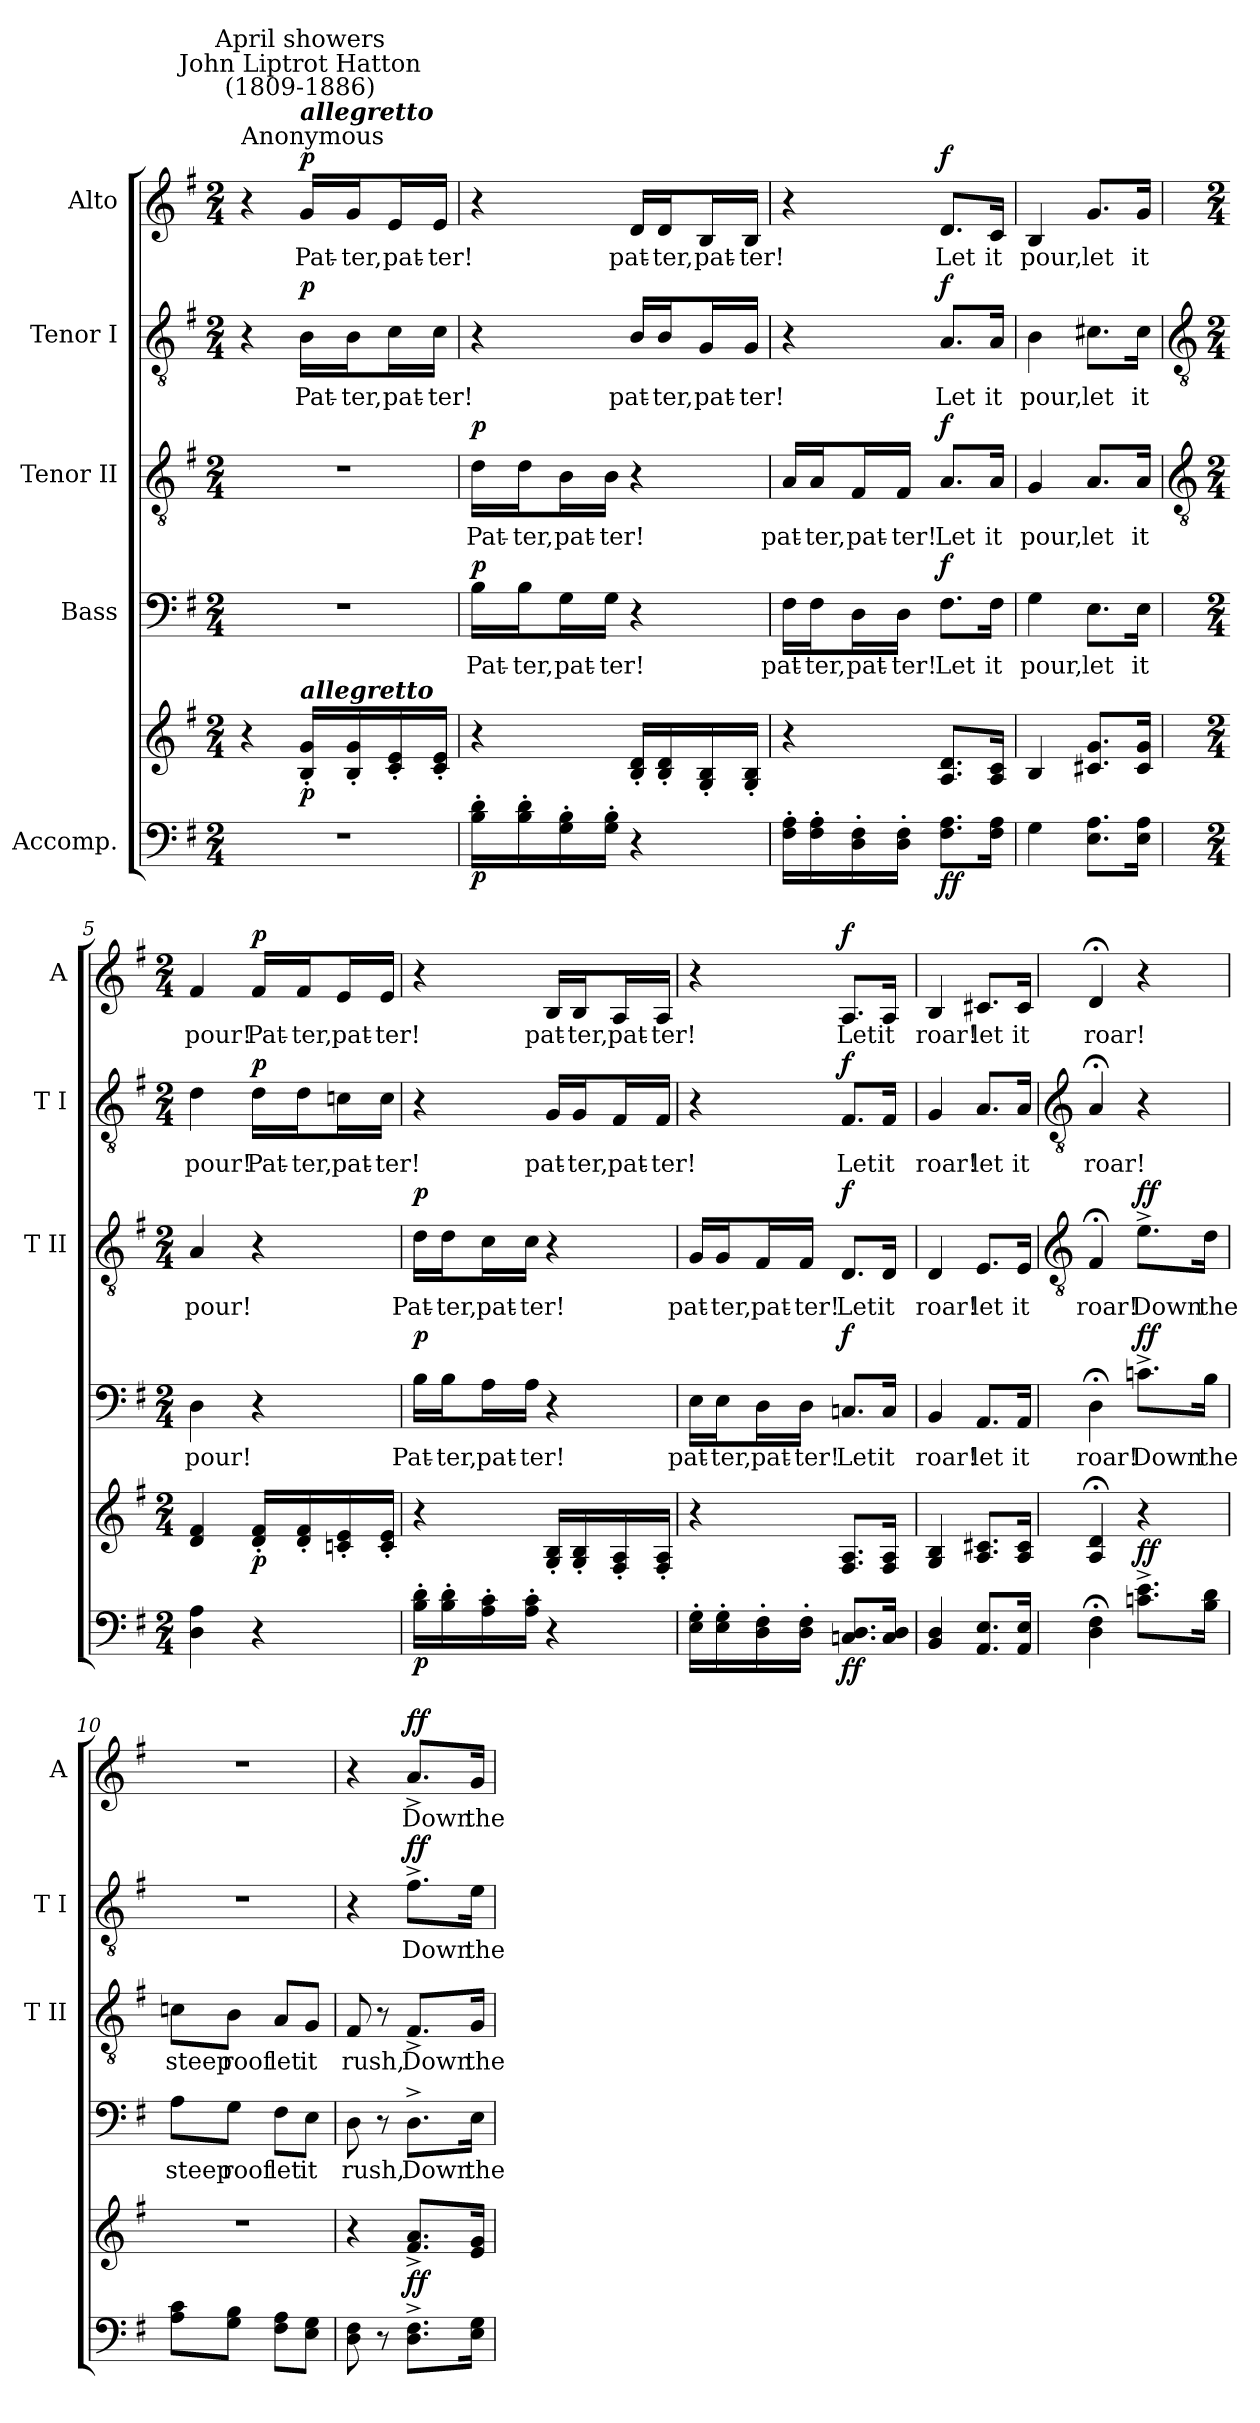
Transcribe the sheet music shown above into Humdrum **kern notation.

**kern	**kern	**dynam	**kern	**text	**dynam	**kern	**text	**dynam	**kern	**text	**dynam	**kern	**text	**dynam
*part5	*part5	*part5	*part4	*part4	*part4	*part3	*part3	*part3	*part2	*part2	*part2	*part1	*part1	*part1
*staff6	*staff5	*staff5/6	*staff4	*staff4	*staff4	*staff3	*staff3	*staff3	*staff2	*staff2	*staff2	*staff1	*staff1	*staff1
*I"Accomp.	*	*	*I"Bass	*	*	*I"Tenor II	*	*	*I"Tenor I	*	*	*I"Alto	*	*
*	*	*	*	*	*	*I'T II	*	*	*I'T I	*	*	*I'A	*	*
*clefF4	*clefG2	*	*clefF4	*	*	*clefGv2	*	*	*clefGv2	*	*	*clefG2	*	*
*k[f#]	*k[f#]	*	*k[f#]	*	*	*k[f#]	*	*	*k[f#]	*	*	*k[f#]	*	*
*G:	*G:	*	*G:	*	*	*G:	*	*	*G:	*	*	*G:	*	*
*M2/4	*M2/4	*	*M2/4	*	*	*M2/4	*	*	*M2/4	*	*	*M2/4	*	*
=1	=1	=1	=1	=1	=1	=1	=1	=1	=1	=1	=1	=1	=1	=1
!	!	!	!	!	!	!	!	!	!	!	!	!LO:TX:a:t=Anonymous	!	!
!LO:N:vis=1	!	!	!LO:N:vis=1	!	!	!LO:N:vis=1	!	!	!	!	!	!	!	!
2r	4r	.	2r	.	.	2r	.	.	4r	.	.	4r	.	.
*	*MM80	*	*	*	*	*	*	*	*	*	*	*MM80	*	*
!	!	!	!	!	!	!	!	!	!	!	!	!LO:TX:a:Bi:t=allegretto	!	!
!	!	!	!	!	!	!	!	!	!	!	!	!LO:TX:a:cj:t=John Liptrot Hatton\n(1809-1886)	!	!
!	!	!	!	!	!	!	!	!	!	!	!	!LO:TX:a:cj:t=April showers	!	!
!	!LO:TX:a:Bi:t=allegretto	!	!	!	!	!	!	!	!	!	!	!	!	!
!	!	!LO:DY:b	!	!	!	!	!	!	!	!LO:LY:b	!LO:DY:b	!	!LO:LY:b	!LO:DY:b
.	16B' 16g'LL	p	.	.	.	.	.	.	16B\LL	Pat-	p	16g/LL	Pat-	p
!	!	!	!	!	!	!	!	!	!	!LO:LY:b	!	!	!LO:LY:b	!
.	16B' 16g'	.	.	.	.	.	.	.	16B\J	-ter,	.	16g/J	-ter,	.
!	!	!	!	!	!	!	!	!	!	!LO:LY:b	!	!	!LO:LY:b	!
.	16c' 16e'	.	.	.	.	.	.	.	16c\L	pat-	.	16e/L	pat-	.
!	!	!	!	!	!	!	!	!	!	!LO:LY:b	!	!	!LO:LY:b	!
.	16c' 16e'JJ	.	.	.	.	.	.	.	16c\JJ	-ter!	.	16e/JJ	-ter!	.
=2	=2	=2	=2	=2	=2	=2	=2	=2	=2	=2	=2	=2	=2	=2
!	!	!LO:DY:b=2	!	!LO:LY:b	!LO:DY:b	!	!LO:LY:b	!LO:DY:b	!	!	!	!	!	!
16B' 16d'LL	4r	p	16B\LL	Pat-	p	16d\LL	Pat-	p	4r	.	.	4r	.	.
!	!	!	!	!LO:LY:b	!	!	!LO:LY:b	!	!	!	!	!	!	!
16B' 16d'	.	.	16B\J	-ter,	.	16d\J	-ter,	.	.	.	.	.	.	.
!	!	!	!	!LO:LY:b	!	!	!LO:LY:b	!	!	!	!	!	!	!
16G' 16B'	.	.	16G\L	pat-	.	16B\L	pat-	.	.	.	.	.	.	.
!	!	!	!	!LO:LY:b	!	!	!LO:LY:b	!	!	!	!	!	!	!
16G' 16B'JJ	.	.	16G\JJ	-ter!	.	16B\JJ	-ter!	.	.	.	.	.	.	.
!	!	!	!	!	!	!	!	!	!	!LO:LY:b	!	!	!LO:LY:b	!
4r	16B' 16d'LL	.	4r	.	.	4r	.	.	16B/LL	pat-	.	16d/LL	pat-	.
!	!	!	!	!	!	!	!	!	!	!LO:LY:b	!	!	!LO:LY:b	!
.	16B' 16d'	.	.	.	.	.	.	.	16B/J	-ter,	.	16d/J	-ter,	.
!	!	!	!	!	!	!	!	!	!	!LO:LY:b	!	!	!LO:LY:b	!
.	16G' 16B'	.	.	.	.	.	.	.	16G/L	pat-	.	16B/L	pat-	.
!	!	!	!	!	!	!	!	!	!	!LO:LY:b	!	!	!LO:LY:b	!
.	16G' 16B'JJ	.	.	.	.	.	.	.	16G/JJ	-ter!	.	16B/JJ	-ter!	.
=3	=3	=3	=3	=3	=3	=3	=3	=3	=3	=3	=3	=3	=3	=3
!	!	!	!	!LO:LY:b	!	!	!LO:LY:b	!	!	!	!	!	!	!
16F#' 16A'LL	4r	.	16F#\LL	pat-	.	16A/LL	pat-	.	4r	.	.	4r	.	.
!	!	!	!	!LO:LY:b	!	!	!LO:LY:b	!	!	!	!	!	!	!
16F#' 16A'	.	.	16F#\J	-ter,	.	16A/J	-ter,	.	.	.	.	.	.	.
!	!	!	!	!LO:LY:b	!	!	!LO:LY:b	!	!	!	!	!	!	!
16D' 16F#'	.	.	16D\L	pat-	.	16F#/L	pat-	.	.	.	.	.	.	.
!	!	!	!	!LO:LY:b	!	!	!LO:LY:b	!	!	!	!	!	!	!
16D' 16F#'JJ	.	.	16D\JJ	-ter!	.	16F#/JJ	-ter!	.	.	.	.	.	.	.
!	!	!LO:DY:b=2	!	!LO:LY:b	!	!	!LO:LY:b	!	!	!LO:LY:b	!	!	!LO:LY:b	!
!	!	!LO:DY:n=1:b	!	!	!LO:DY:b	!	!	!LO:DY:b	!	!	!LO:DY:b	!	!	!LO:DY:b
8.F# 8.AL	8.A 8.dL	f f	8.F#\L	Let	f	8.A/L	Let	f	8.A/L	Let	f	8.d/L	Let	f
!	!	!	!	!LO:LY:b	!	!	!LO:LY:b	!	!	!LO:LY:b	!	!	!LO:LY:b	!
16F# 16AJ	16A 16cJ	.	16F#\Jk	it	.	16A/Jk	it	.	16A/Jk	it	.	16c/Jk	it	.
=4	=4	=4	=4	=4	=4	=4	=4	=4	=4	=4	=4	=4	=4	=4
!	!	!	!	!LO:LY:b	!	!	!LO:LY:b	!	!	!LO:LY:b	!	!	!LO:LY:b	!
4G	4B	.	4G	pour,	.	4G	pour,	.	4B	pour,	.	4B	pour,	.
!	!	!	!	!LO:LY:b	!	!	!LO:LY:b	!	!	!LO:LY:b	!	!	!LO:LY:b	!
8.E 8.AL	8.c#X 8.gL	.	8.E\L	let	.	8.A/L	let	.	8.c#X\L	let	.	8.g/L	let	.
!	!	!	!	!LO:LY:b	!	!	!LO:LY:b	!	!	!LO:LY:b	!	!	!LO:LY:b	!
16E 16AJ	16c# 16gJ	.	16E\Jk	it	.	16A/Jk	it	.	16c#\Jk	it	.	16g/Jk	it	.
!!LO:LB:g=z
=5	=5	=5	=5	=5	=5	=5	=5	=5	=5	=5	=5	=5	=5	=5
*	*	*	*	*	*	*clefGv2	*	*	*clefGv2	*	*	*	*	*
*M2/4	*M2/4	*	*M2/4	*	*	*M2/4	*	*	*M2/4	*	*	*M2/4	*	*
!	!	!	!	!LO:LY:b	!	!	!LO:LY:b	!	!	!LO:LY:b	!	!	!LO:LY:b	!
4D 4A	4d 4f#	.	4D	pour!	.	4A	pour!	.	4d\	pour!	.	4f#	pour!	.
!	!	!LO:DY:b	!	!	!	!	!	!	!	!LO:LY:b	!LO:DY:b	!	!LO:LY:b	!LO:DY:b
4r	16d' 16f#'LL	p	4r	.	.	4r	.	.	16d\LL	Pat-	p	16f#/LL	Pat-	p
!	!	!	!	!	!	!	!	!	!	!LO:LY:b	!	!	!LO:LY:b	!
.	16d' 16f#'	.	.	.	.	.	.	.	16d\J	-ter,	.	16f#/J	-ter,	.
!	!	!	!	!	!	!	!	!	!	!LO:LY:b	!	!	!LO:LY:b	!
.	16cn' 16e'	.	.	.	.	.	.	.	16cn\L	pat-	.	16e/L	pat-	.
!	!	!	!	!	!	!	!	!	!	!LO:LY:b	!	!	!LO:LY:b	!
.	16c' 16e'JJ	.	.	.	.	.	.	.	16c\JJ	-ter!	.	16e/JJ	-ter!	.
=6	=6	=6	=6	=6	=6	=6	=6	=6	=6	=6	=6	=6	=6	=6
!	!	!LO:DY:b=2	!	!LO:LY:b	!LO:DY:b	!	!LO:LY:b	!LO:DY:b	!	!	!	!	!	!
16B' 16d'LL	4r	p	16B\LL	Pat-	p	16d\LL	Pat-	p	4r	.	.	4r	.	.
!	!	!	!	!LO:LY:b	!	!	!LO:LY:b	!	!	!	!	!	!	!
16B' 16d'	.	.	16B\J	-ter,	.	16d\J	-ter,	.	.	.	.	.	.	.
!	!	!	!	!LO:LY:b	!	!	!LO:LY:b	!	!	!	!	!	!	!
16A' 16c'	.	.	16A\L	pat-	.	16c\L	pat-	.	.	.	.	.	.	.
!	!	!	!	!LO:LY:b	!	!	!LO:LY:b	!	!	!	!	!	!	!
16A' 16c'JJ	.	.	16A\JJ	-ter!	.	16c\JJ	-ter!	.	.	.	.	.	.	.
!	!	!	!	!	!	!	!	!	!	!LO:LY:b	!	!	!LO:LY:b	!
4r	16G' 16B'LL	.	4r	.	.	4r	.	.	16G/LL	pat-	.	16B/LL	pat-	.
!	!	!	!	!	!	!	!	!	!	!LO:LY:b	!	!	!LO:LY:b	!
.	16G' 16B'	.	.	.	.	.	.	.	16G/J	-ter,	.	16B/J	-ter,	.
!	!	!	!	!	!	!	!	!	!	!LO:LY:b	!	!	!LO:LY:b	!
.	16F#' 16A'	.	.	.	.	.	.	.	16F#/L	pat-	.	16A/L	pat-	.
!	!	!	!	!	!	!	!	!	!	!LO:LY:b	!	!	!LO:LY:b	!
.	16F#' 16A'JJ	.	.	.	.	.	.	.	16F#/JJ	-ter!	.	16A/JJ	-ter!	.
=7	=7	=7	=7	=7	=7	=7	=7	=7	=7	=7	=7	=7	=7	=7
!	!	!	!	!LO:LY:b	!	!	!LO:LY:b	!	!	!	!	!	!	!
16E' 16G'LL	4r	.	16E\LL	pat-	.	16G/LL	pat-	.	4r	.	.	4r	.	.
!	!	!	!	!LO:LY:b	!	!	!LO:LY:b	!	!	!	!	!	!	!
16E' 16G'	.	.	16E\J	-ter,	.	16G/J	-ter,	.	.	.	.	.	.	.
!	!	!	!	!LO:LY:b	!	!	!LO:LY:b	!	!	!	!	!	!	!
16D' 16F#'	.	.	16D\L	pat-	.	16F#/L	pat-	.	.	.	.	.	.	.
!	!	!	!	!LO:LY:b	!	!	!LO:LY:b	!	!	!	!	!	!	!
16D' 16F#'JJ	.	.	16D\JJ	-ter!	.	16F#/JJ	-ter!	.	.	.	.	.	.	.
!	!	!LO:DY:b=2	!	!LO:LY:b	!	!	!LO:LY:b	!	!	!LO:LY:b	!	!	!LO:LY:b	!
!	!	!LO:DY:n=1:b	!	!	!LO:DY:b	!	!	!LO:DY:b	!	!	!LO:DY:b	!	!	!LO:DY:b
8.Cn 8.DL	8.F# 8.AL	f f	8.Cn/L	Let	f	8.D/L	Let	f	8.F#/L	Let	f	8.A/L	Let	f
!	!	!	!	!LO:LY:b	!	!	!LO:LY:b	!	!	!LO:LY:b	!	!	!LO:LY:b	!
16C 16DJ	16F# 16AJ	.	16C/Jk	it	.	16D/Jk	it	.	16F#/Jk	it	.	16A/Jk	it	.
=8	=8	=8	=8	=8	=8	=8	=8	=8	=8	=8	=8	=8	=8	=8
!	!	!	!	!LO:LY:b	!	!	!LO:LY:b	!	!	!LO:LY:b	!	!	!LO:LY:b	!
4BB 4D	4G 4B	.	4BB	roar!	.	4D	roar!	.	4G	roar!	.	4B	roar!	.
!	!	!	!	!LO:LY:b	!	!	!LO:LY:b	!	!	!LO:LY:b	!	!	!LO:LY:b	!
8.AA 8.EL	8.A 8.c#XL	.	8.AA/L	let	.	8.E/L	let	.	8.A/L	let	.	8.c#X/L	let	.
!	!	!	!	!LO:LY:b	!	!	!LO:LY:b	!	!	!LO:LY:b	!	!	!LO:LY:b	!
16AA 16EJ	16A 16c#J	.	16AA/Jk	it	.	16E/Jk	it	.	16A/Jk	it	.	16c#/Jk	it	.
!!LO:LB:g=z
=9	=9	=9	=9	=9	=9	=9	=9	=9	=9	=9	=9	=9	=9	=9
*	*	*	*	*	*	*clefGv2	*	*	*clefGv2	*	*	*	*	*
!	!	!	!	!LO:LY:b	!	!	!LO:LY:b	!	!	!LO:LY:b	!	!	!LO:LY:b	!
4D;< 4F#;<	4A;< 4d;<	.	4D;<	roar!	.	4F#;<	roar!	.	4A;<	roar!	.	4d;<	roar!	.
!	!	!LO:DY:a=2	!	!LO:LY:b	!LO:DY:b	!	!LO:LY:b	!LO:DY:b	!	!	!	!	!	!
8.cn^ 8.e^L	4r	ff	8.cn^\L	Down	ff	8.e^\L	Down	ff	4r	.	.	4r	.	.
!	!	!	!	!LO:LY:b	!	!	!LO:LY:b	!	!	!	!	!	!	!
16B 16dJ	.	.	16B\Jk	the	.	16d\Jk	the	.	.	.	.	.	.	.
=10	=10	=10	=10	=10	=10	=10	=10	=10	=10	=10	=10	=10	=10	=10
!	!LO:N:vis=1	!	!	!LO:LY:b	!	!	!LO:LY:b	!	!LO:N:vis=1	!	!	!LO:N:vis=1	!	!
8A 8cL	2r	.	8A\L	steep	.	8cn\L	steep	.	2r	.	.	2r	.	.
!	!	!	!	!LO:LY:b	!	!	!LO:LY:b	!	!	!	!	!	!	!
8G 8BJ	.	.	8G\J	roof	.	8B\J	roof	.	.	.	.	.	.	.
!	!	!	!	!LO:LY:b	!	!	!LO:LY:b	!	!	!	!	!	!	!
8F# 8AL	.	.	8F#\L	let	.	8A/L	let	.	.	.	.	.	.	.
!	!	!	!	!LO:LY:b	!	!	!LO:LY:b	!	!	!	!	!	!	!
8E 8GJ	.	.	8E\J	it	.	8G/J	it	.	.	.	.	.	.	.
=11	=11	=11	=11	=11	=11	=11	=11	=11	=11	=11	=11	=11	=11	=11
!	!	!	!	!LO:LY:b	!	!	!LO:LY:b	!	!	!	!	!	!	!
8D 8F#	4r	.	8D	rush,	.	8F#	rush,	.	4r	.	.	4r	.	.
8r	.	.	8r	.	.	8r	.	.	.	.	.	.	.	.
!	!	!LO:DY:b	!	!LO:LY:b	!	!	!LO:LY:b	!	!	!LO:LY:b	!LO:DY:b	!	!LO:LY:b	!LO:DY:b
8.D^ 8.F#^L	8.f#^ 8.a^L	ff	8.D^\L	Down	.	8.F#^/L	Down	.	8.f#^\L	Down	ff	8.a^/L	Down	ff
!	!	!	!	!LO:LY:b	!	!	!LO:LY:b	!	!	!LO:LY:b	!	!	!LO:LY:b	!
16E 16GJ	16e 16gJ	.	16E\Jk	the	.	16G/Jk	the	.	16e\Jk	the	.	16g/Jk	the	.
=	=	=	=	=	=	=	=	=	=	=	=	=	=	=
*-	*-	*-	*-	*-	*-	*-	*-	*-	*-	*-	*-	*-	*-	*-
